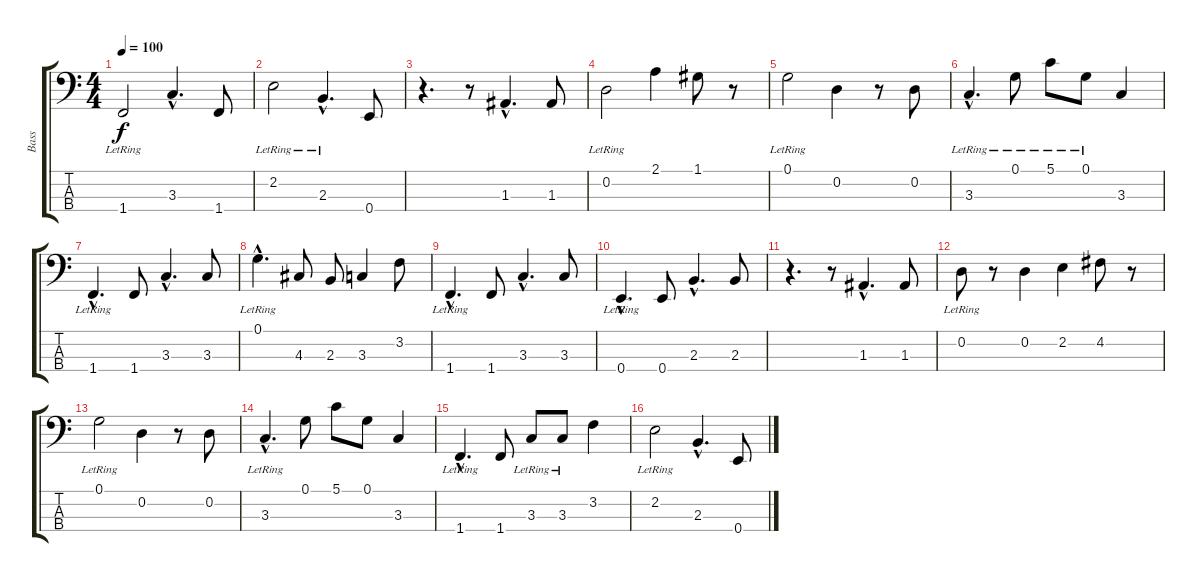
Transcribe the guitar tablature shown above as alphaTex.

\track ("Bass" "Bass") {instrument fretlessbass}
\staff {score tabs}
\tuning (G2 D2 A1 E1) {hide}
\ts (4 4)
\tempo 100
\clef f4
\ks c
1.4{lr}.2{dy f} 3.3{hac}.4{d} 1.4.8 |
2.2{lr}.2 2.3{hac lr}.4{d} 0.4.8 |
r.4{d} r.8 1.3{hac}.4{d} 1.3.8 |
0.2{lr}.2 2.1.4 1.1.8 r.8 |
0.1{lr}.2 0.2.4 r.8 0.2.8 |
3.3{hac lr}.4{d} 0.1{lr}.8 5.1{lr}.8 0.1{lr}.8 3.3.4 |
1.4{hac lr}.4{d} 1.4.8 3.3{hac}.4{d} 3.3.8 |
0.1{hac lr}.4{d} 4.3.8 2.3.8 3.3.4 3.2.8 |
1.4{hac lr}.4{d} 1.4.8 3.3{hac}.4{d} 3.3.8 |
0.4{hac lr}.4{d} 0.4.8 2.3{hac}.4{d} 2.3.8 |
r.4{d} r.8 1.3{hac}.4{d} 1.3.8 |
0.2{lr}.8 r.8 0.2.4 2.2.4 4.2.8 r.8 |
0.1{lr}.2 0.2.4 r.8 0.2.8 |
3.3{hac lr}.4{d} 0.1.8 5.1.8 0.1.8 3.3.4 |
1.4{hac lr}.4{d} 1.4.8 3.3{lr}.8 3.3{lr}.8 3.2.4 |
2.2{lr}.2 2.3{hac}.4{d} 0.4.8
